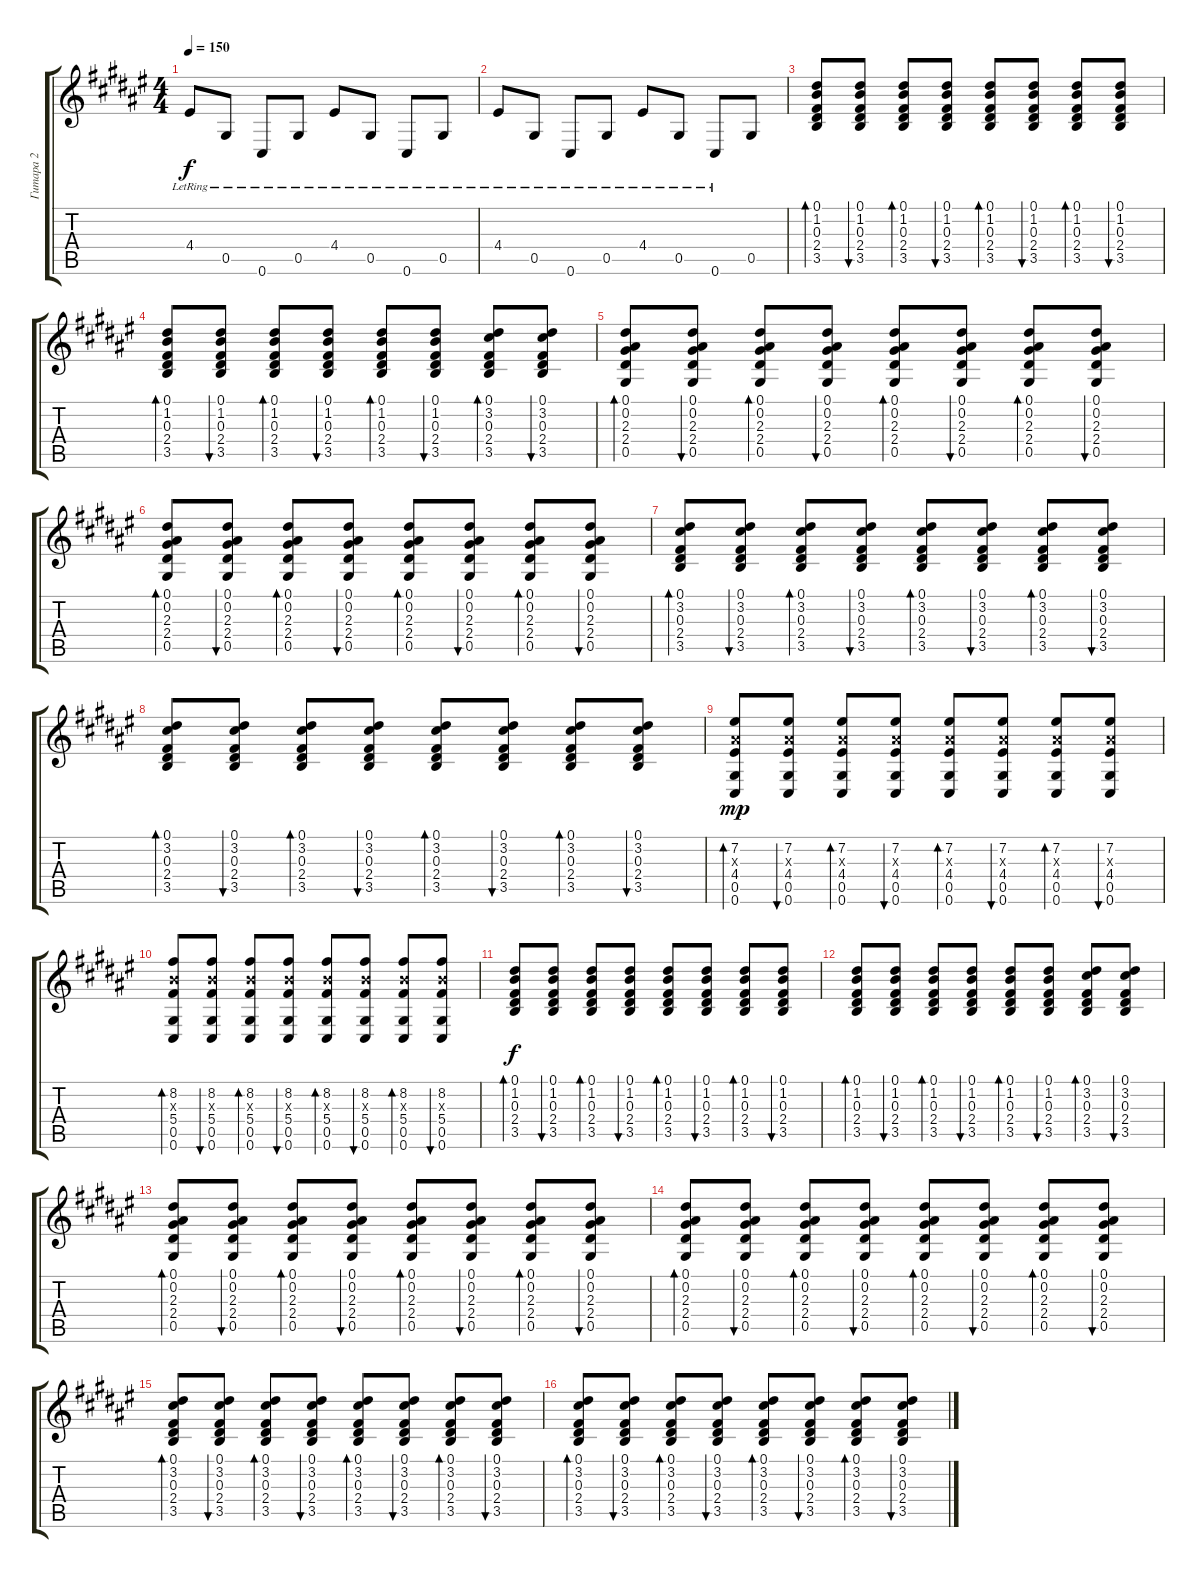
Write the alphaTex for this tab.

\track ("Гитара 2" "Гитара 2") {instrument acousticguitarnylon}
\staff {score tabs}
\tuning (Eb4 Bb3 Gb3 Db3 Ab2 Db2) {hide}
\ts (4 4)
\tempo 150
\clef g2
\ks d#minor
4.4{lr}.8{dy f} 0.5{lr}.8 0.6{lr}.8 0.5{lr}.8 4.4{lr}.8 0.5{lr}.8 0.6{lr}.8 0.5{lr}.8 |
4.4{lr}.8 0.5{lr}.8 0.6{lr}.8 0.5{lr}.8 4.4{lr}.8 0.5{lr}.8 0.6{lr}.8 0.5.8 |
(0.1 1.2 0.3 2.4 3.5).8{bd 120} (0.1 1.2 0.3 2.4 3.5).8{bu 120} (0.1 1.2 0.3 2.4 3.5).8{bd 120} (0.1 1.2 0.3 2.4 3.5).8{bu 120} (0.1 1.2 0.3 2.4 3.5).8{bd 120} (0.1 1.2 0.3 2.4 3.5).8{bu 120} (0.1 1.2 0.3 2.4 3.5).8{bd 120} (0.1 1.2 0.3 2.4 3.5).8{bu 120} |
(0.1 1.2 0.3 2.4 3.5).8{bd 120} (0.1 1.2 0.3 2.4 3.5).8{bu 120} (0.1 1.2 0.3 2.4 3.5).8{bd 120} (0.1 1.2 0.3 2.4 3.5).8{bu 120} (0.1 1.2 0.3 2.4 3.5).8{bd 120} (0.1 1.2 0.3 2.4 3.5).8{bu 120} (0.1 3.2 0.3 2.4 3.5).8{bd 120} (0.1 3.2 0.3 2.4 3.5).8{bu 120} |
(0.1 0.2 2.3 2.4 0.5).8{bd 120} (0.1 0.2 2.3 2.4 0.5).8{bu 120} (0.1 0.2 2.3 2.4 0.5).8{bd 120} (0.1 0.2 2.3 2.4 0.5).8{bu 120} (0.1 0.2 2.3 2.4 0.5).8{bd 120} (0.1 0.2 2.3 2.4 0.5).8{bu 120} (0.1 0.2 2.3 2.4 0.5).8{bd 120} (0.1 0.2 2.3 2.4 0.5).8{bu 120} |
(0.1 0.2 2.3 2.4 0.5).8{bd 120} (0.1 0.2 2.3 2.4 0.5).8{bu 120} (0.1 0.2 2.3 2.4 0.5).8{bd 120} (0.1 0.2 2.3 2.4 0.5).8{bu 120} (0.1 0.2 2.3 2.4 0.5).8{bd 120} (0.1 0.2 2.3 2.4 0.5).8{bu 120} (0.1 0.2 2.3 2.4 0.5).8{bd 120} (0.1 0.2 2.3 2.4 0.5).8{bu 120} |
(0.1 3.2 0.3 2.4 3.5).8{bd 120} (0.1 3.2 0.3 2.4 3.5).8{bu 120} (0.1 3.2 0.3 2.4 3.5).8{bd 120} (0.1 3.2 0.3 2.4 3.5).8{bu 120} (0.1 3.2 0.3 2.4 3.5).8{bd 120} (0.1 3.2 0.3 2.4 3.5).8{bu 120} (0.1 3.2 0.3 2.4 3.5).8{bd 120} (0.1 3.2 0.3 2.4 3.5).8{bu 120} |
(0.1 3.2 0.3 2.4 3.5).8{bd 120} (0.1 3.2 0.3 2.4 3.5).8{bu 120} (0.1 3.2 0.3 2.4 3.5).8{bd 120} (0.1 3.2 0.3 2.4 3.5).8{bu 120} (0.1 3.2 0.3 2.4 3.5).8{bd 120} (0.1 3.2 0.3 2.4 3.5).8{bu 120} (0.1 3.2 0.3 2.4 3.5).8{bd 120} (0.1 3.2 0.3 2.4 3.5).8{bu 120} |
(7.2 4.3{x} 4.4 0.5 0.6).8{bd 120 dy mp} (7.2 4.3{x} 4.4 0.5 0.6).8{bu 120} (7.2 4.3{x} 4.4 0.5 0.6).8{bd 120} (7.2 4.3{x} 4.4 0.5 0.6).8{bu 120} (7.2 4.3{x} 4.4 0.5 0.6).8{bd 120} (7.2 4.3{x} 4.4 0.5 0.6).8{bu 120} (7.2 4.3{x} 4.4 0.5 0.6).8{bd 120} (7.2 4.3{x} 4.4 0.5 0.6).8{bu 120} |
(8.2 5.3{x} 5.4 0.5 0.6).8{bd 120} (8.2 5.3{x} 5.4 0.5 0.6).8{bu 120} (8.2 5.3{x} 5.4 0.5 0.6).8{bd 120} (8.2 5.3{x} 5.4 0.5 0.6).8{bu 120} (8.2 5.3{x} 5.4 0.5 0.6).8{bd 120} (8.2 5.3{x} 5.4 0.5 0.6).8{bu 120} (8.2 5.3{x} 5.4 0.5 0.6).8{bd 120} (8.2 5.3{x} 5.4 0.5 0.6).8{bu 120} |
(0.1 1.2 0.3 2.4 3.5).8{bd 120 dy f} (0.1 1.2 0.3 2.4 3.5).8{bu 120} (0.1 1.2 0.3 2.4 3.5).8{bd 120} (0.1 1.2 0.3 2.4 3.5).8{bu 120} (0.1 1.2 0.3 2.4 3.5).8{bd 120} (0.1 1.2 0.3 2.4 3.5).8{bu 120} (0.1 1.2 0.3 2.4 3.5).8{bd 120} (0.1 1.2 0.3 2.4 3.5).8{bu 120} |
(0.1 1.2 0.3 2.4 3.5).8{bd 120} (0.1 1.2 0.3 2.4 3.5).8{bu 120} (0.1 1.2 0.3 2.4 3.5).8{bd 120} (0.1 1.2 0.3 2.4 3.5).8{bu 120} (0.1 1.2 0.3 2.4 3.5).8{bd 120} (0.1 1.2 0.3 2.4 3.5).8{bu 120} (0.1 3.2 0.3 2.4 3.5).8{bd 120} (0.1 3.2 0.3 2.4 3.5).8{bu 120} |
(0.1 0.2 2.3 2.4 0.5).8{bd 120} (0.1 0.2 2.3 2.4 0.5).8{bu 120} (0.1 0.2 2.3 2.4 0.5).8{bd 120} (0.1 0.2 2.3 2.4 0.5).8{bu 120} (0.1 0.2 2.3 2.4 0.5).8{bd 120} (0.1 0.2 2.3 2.4 0.5).8{bu 120} (0.1 0.2 2.3 2.4 0.5).8{bd 120} (0.1 0.2 2.3 2.4 0.5).8{bu 120} |
(0.1 0.2 2.3 2.4 0.5).8{bd 120} (0.1 0.2 2.3 2.4 0.5).8{bu 120} (0.1 0.2 2.3 2.4 0.5).8{bd 120} (0.1 0.2 2.3 2.4 0.5).8{bu 120} (0.1 0.2 2.3 2.4 0.5).8{bd 120} (0.1 0.2 2.3 2.4 0.5).8{bu 120} (0.1 0.2 2.3 2.4 0.5).8{bd 120} (0.1 0.2 2.3 2.4 0.5).8{bu 120} |
(0.1 3.2 0.3 2.4 3.5).8{bd 120} (0.1 3.2 0.3 2.4 3.5).8{bu 120} (0.1 3.2 0.3 2.4 3.5).8{bd 120} (0.1 3.2 0.3 2.4 3.5).8{bu 120} (0.1 3.2 0.3 2.4 3.5).8{bd 120} (0.1 3.2 0.3 2.4 3.5).8{bu 120} (0.1 3.2 0.3 2.4 3.5).8{bd 120} (0.1 3.2 0.3 2.4 3.5).8{bu 120} |
(0.1 3.2 0.3 2.4 3.5).8{bd 120} (0.1 3.2 0.3 2.4 3.5).8{bu 120} (0.1 3.2 0.3 2.4 3.5).8{bd 120} (0.1 3.2 0.3 2.4 3.5).8{bu 120} (0.1 3.2 0.3 2.4 3.5).8{bd 120} (0.1 3.2 0.3 2.4 3.5).8{bu 120} (0.1 3.2 0.3 2.4 3.5).8{bd 120} (0.1 3.2 0.3 2.4 3.5).8{bu 120}
